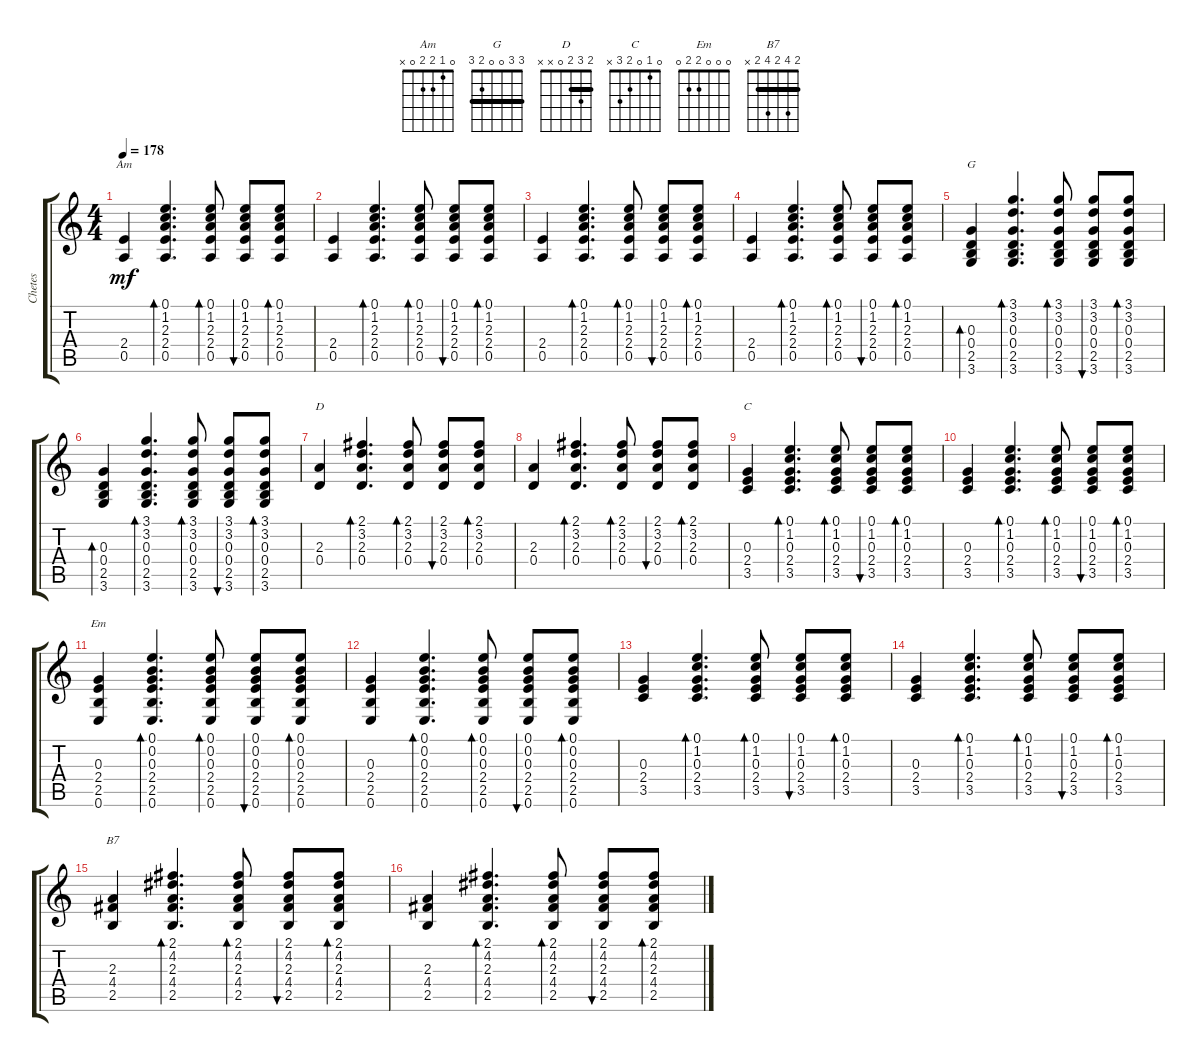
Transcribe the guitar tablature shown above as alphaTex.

\track ("Chetes" "Chetes") {instrument acousticguitarsteel}
\staff {score tabs}
\tuning (E4 B3 G3 D3 A2 E2) {hide}
\chord ("Am" 0 1 2 2 0 x)
\chord ("G" 3 3 0 0 2 3) {barre 3}
\chord ("D" 2 3 2 0 x x) {barre 2}
\chord ("C" 0 1 0 2 3 x)
\chord ("Em" 0 0 0 2 2 0)
\chord ("B7" 2 4 2 4 2 x) {barre 2}
\ts (4 4)
\tempo 178
\clef g2
\ks c
(2.4 0.5).4{ch "Am" dy mf} (0.1 1.2 2.3 2.4 0.5).4{d bd 30} (0.1 1.2 2.3 2.4 0.5).8{bd 30} (0.1 1.2 2.3 2.4 0.5).8{bu 30} (0.1 1.2 2.3 2.4 0.5).8{bd 30} |
(2.4 0.5).4 (0.1 1.2 2.3 2.4 0.5).4{d bd 30} (0.1 1.2 2.3 2.4 0.5).8{bd 30} (0.1 1.2 2.3 2.4 0.5).8{bu 30} (0.1 1.2 2.3 2.4 0.5).8{bd 30} |
(2.4 0.5).4 (0.1 1.2 2.3 2.4 0.5).4{d bd 30} (0.1 1.2 2.3 2.4 0.5).8{bd 30} (0.1 1.2 2.3 2.4 0.5).8{bu 30} (0.1 1.2 2.3 2.4 0.5).8{bd 30} |
(2.4 0.5).4 (0.1 1.2 2.3 2.4 0.5).4{d bd 30} (0.1 1.2 2.3 2.4 0.5).8{bd 30} (0.1 1.2 2.3 2.4 0.5).8{bu 30} (0.1 1.2 2.3 2.4 0.5).8{bd 30} |
(0.3 0.4 2.5 3.6).4{bd 30 ch "G"} (3.1 3.2 0.3 0.4 2.5 3.6).4{d bd 30} (3.1 3.2 0.3 0.4 2.5 3.6).8{bd 30} (3.1 3.2 0.3 0.4 2.5 3.6).8{bu 30} (3.1 3.2 0.3 0.4 2.5 3.6).8{bd 30} |
(0.3 0.4 2.5 3.6).4{bd 30} (3.1 3.2 0.3 0.4 2.5 3.6).4{d bd 30} (3.1 3.2 0.3 0.4 2.5 3.6).8{bd 30} (3.1 3.2 0.3 0.4 2.5 3.6).8{bu 30} (3.1 3.2 0.3 0.4 2.5 3.6).8{bd 30} |
(2.3 0.4).4{ch "D"} (2.1 3.2 2.3 0.4).4{d bd 30} (2.1 3.2 2.3 0.4).8{bd 30} (2.1 3.2 2.3 0.4).8{bu 30} (2.1 3.2 2.3 0.4).8{bd 30} |
(2.3 0.4).4 (2.1 3.2 2.3 0.4).4{d bd 30} (2.1 3.2 2.3 0.4).8{bd 30} (2.1 3.2 2.3 0.4).8{bu 30} (2.1 3.2 2.3 0.4).8{bd 30} |
(0.3 2.4 3.5).4{ch "C"} (0.1 1.2 0.3 2.4 3.5).4{d bd 30} (0.1 1.2 0.3 2.4 3.5).8{bd 60} (0.1 1.2 0.3 2.4 3.5).8{bu 60} (0.1 1.2 0.3 2.4 3.5).8{bd 60} |
(0.3 2.4 3.5).4 (0.1 1.2 0.3 2.4 3.5).4{d bd 30} (0.1 1.2 0.3 2.4 3.5).8{bd 60} (0.1 1.2 0.3 2.4 3.5).8{bu 60} (0.1 1.2 0.3 2.4 3.5).8{bd 60} |
(0.3 2.4 2.5 0.6).4{ch "Em"} (0.1 0.2 0.3 2.4 2.5 0.6).4{d bd 30} (0.1 0.2 0.3 2.4 2.5 0.6).8{bd 30} (0.1 0.2 0.3 2.4 2.5 0.6).8{bu 30} (0.1 0.2 0.3 2.4 2.5 0.6).8{bd 30} |
(0.3 2.4 2.5 0.6).4 (0.1 0.2 0.3 2.4 2.5 0.6).4{d bd 30} (0.1 0.2 0.3 2.4 2.5 0.6).8{bd 30} (0.1 0.2 0.3 2.4 2.5 0.6).8{bu 30} (0.1 0.2 0.3 2.4 2.5 0.6).8{bd 30} |
(0.3 2.4 3.5).4 (0.1 1.2 0.3 2.4 3.5).4{d bd 30} (0.1 1.2 0.3 2.4 3.5).8{bd 60} (0.1 1.2 0.3 2.4 3.5).8{bu 60} (0.1 1.2 0.3 2.4 3.5).8{bd 60} |
(0.3 2.4 3.5).4 (0.1 1.2 0.3 2.4 3.5).4{d bd 30} (0.1 1.2 0.3 2.4 3.5).8{bd 60} (0.1 1.2 0.3 2.4 3.5).8{bu 60} (0.1 1.2 0.3 2.4 3.5).8{bd 60} |
(2.3 4.4 2.5).4{ch "B7"} (2.1 4.2 2.3 4.4 2.5).4{d bd 30} (2.1 4.2 2.3 4.4 2.5).8{bd 30} (2.1 4.2 2.3 4.4 2.5).8{bu 30} (2.1 4.2 2.3 4.4 2.5).8{bd 30} |
(2.3 4.4 2.5).4 (2.1 4.2 2.3 4.4 2.5).4{d bd 30} (2.1 4.2 2.3 4.4 2.5).8{bd 30} (2.1 4.2 2.3 4.4 2.5).8{bu 30} (2.1 4.2 2.3 4.4 2.5).8{bd 30}
